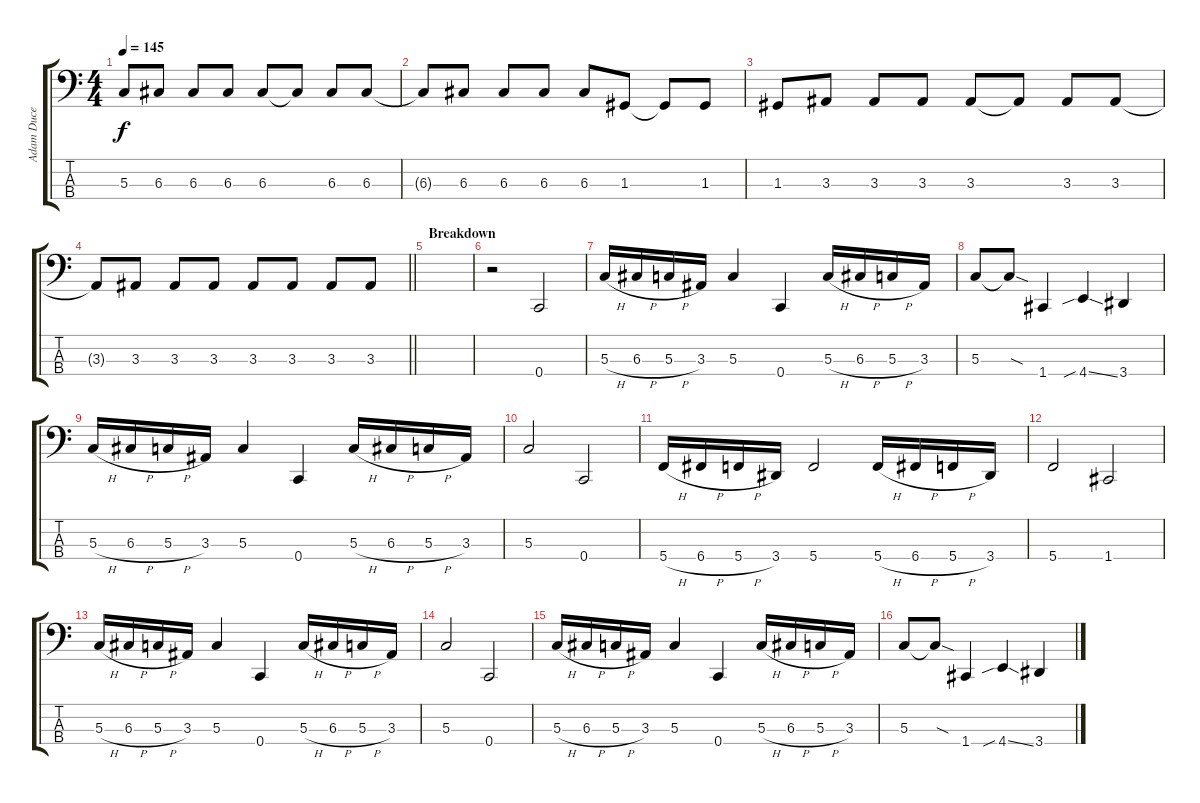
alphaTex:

\track ("Adam Duce" "Adam Duce") {instrument electricbassfinger}
\staff {score tabs}
\tuning (F2 C2 G1 C1) {hide}
\ts (4 4)
\tempo 145
\clef f4
\ks c
5.3.8{dy f} 6.3.8 6.3.8 6.3.8 6.3.8 6.3{t}.8 6.3.8 6.3.8 |
6.3{t}.8 6.3.8 6.3.8 6.3.8 6.3.8 1.3.8 1.3{t}.8 1.3.8 |
1.3.8 3.3.8 3.3.8 3.3.8 3.3.8 3.3{t}.8 3.3.8 3.3.8 |
\barLineRight lightlight
3.3{t}.8 3.3.8 3.3.8 3.3.8 3.3.8 3.3.8 3.3.8 3.3.8 |
\section ("" "Breakdown")
|
r.2 0.4.2 |
5.3{h}.16 6.3{h}.16 5.3{h}.16 3.3.16 5.3.4 0.4.4 5.3{h}.16 6.3{h}.16 5.3{h}.16 3.3.16 |
5.3.8 5.3{sod t}.8 1.4.4 4.4{sib ss}.4 3.4.4 |
5.3{h}.16 6.3{h}.16 5.3{h}.16 3.3.16 5.3.4 0.4.4 5.3{h}.16 6.3{h}.16 5.3{h}.16 3.3.16 |
5.3.2 0.4.2 |
5.4{h}.16 6.4{h}.16 5.4{h}.16 3.4.16 5.4.2 5.4{h}.16 6.4{h}.16 5.4{h}.16 3.4.16 |
5.4.2 1.4.2 |
5.3{h}.16 6.3{h}.16 5.3{h}.16 3.3.16 5.3.4 0.4.4 5.3{h}.16 6.3{h}.16 5.3{h}.16 3.3.16 |
5.3.2 0.4.2 |
5.3{h}.16 6.3{h}.16 5.3{h}.16 3.3.16 5.3.4 0.4.4 5.3{h}.16 6.3{h}.16 5.3{h}.16 3.3.16 |
5.3.8 5.3{sod t}.8 1.4.4 4.4{sib ss}.4 3.4.4
